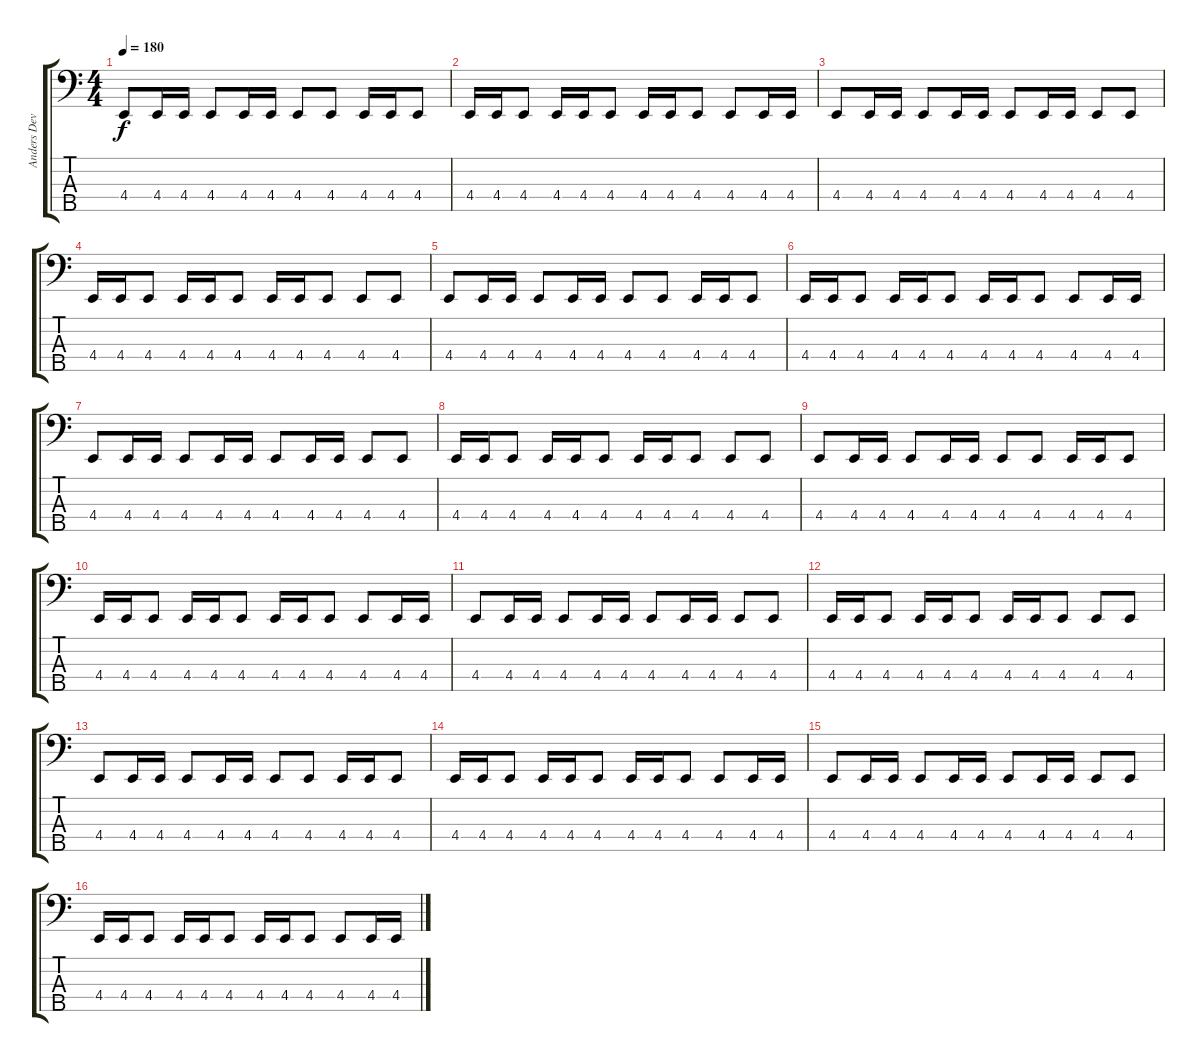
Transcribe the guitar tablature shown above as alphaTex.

\track ("Anders Devillian Lindgrén - bass  " "Anders Dev") {instrument electricbasspick}
\staff {score tabs}
\tuning (Eb2 Bb1 F1 C1 G0) {hide}
\ts (4 4)
\tempo 180
\clef f4
\ks c
4.4.8{dy f} 4.4.16 4.4.16 4.4.8 4.4.16 4.4.16 4.4.8 4.4.8 4.4.16 4.4.16 4.4.8 |
4.4.16 4.4.16 4.4.8 4.4.16 4.4.16 4.4.8 4.4.16 4.4.16 4.4.8 4.4.8 4.4.16 4.4.16 |
4.4.8 4.4.16 4.4.16 4.4.8 4.4.16 4.4.16 4.4.8 4.4.16 4.4.16 4.4.8 4.4.8 |
4.4.16 4.4.16 4.4.8 4.4.16 4.4.16 4.4.8 4.4.16 4.4.16 4.4.8 4.4.8 4.4.8 |
4.4.8 4.4.16 4.4.16 4.4.8 4.4.16 4.4.16 4.4.8 4.4.8 4.4.16 4.4.16 4.4.8 |
4.4.16 4.4.16 4.4.8 4.4.16 4.4.16 4.4.8 4.4.16 4.4.16 4.4.8 4.4.8 4.4.16 4.4.16 |
4.4.8 4.4.16 4.4.16 4.4.8 4.4.16 4.4.16 4.4.8 4.4.16 4.4.16 4.4.8 4.4.8 |
4.4.16 4.4.16 4.4.8 4.4.16 4.4.16 4.4.8 4.4.16 4.4.16 4.4.8 4.4.8 4.4.8 |
4.4.8 4.4.16 4.4.16 4.4.8 4.4.16 4.4.16 4.4.8 4.4.8 4.4.16 4.4.16 4.4.8 |
4.4.16 4.4.16 4.4.8 4.4.16 4.4.16 4.4.8 4.4.16 4.4.16 4.4.8 4.4.8 4.4.16 4.4.16 |
4.4.8 4.4.16 4.4.16 4.4.8 4.4.16 4.4.16 4.4.8 4.4.16 4.4.16 4.4.8 4.4.8 |
4.4.16 4.4.16 4.4.8 4.4.16 4.4.16 4.4.8 4.4.16 4.4.16 4.4.8 4.4.8 4.4.8 |
4.4.8 4.4.16 4.4.16 4.4.8 4.4.16 4.4.16 4.4.8 4.4.8 4.4.16 4.4.16 4.4.8 |
4.4.16 4.4.16 4.4.8 4.4.16 4.4.16 4.4.8 4.4.16 4.4.16 4.4.8 4.4.8 4.4.16 4.4.16 |
4.4.8 4.4.16 4.4.16 4.4.8 4.4.16 4.4.16 4.4.8 4.4.16 4.4.16 4.4.8 4.4.8 |
4.4.16 4.4.16 4.4.8 4.4.16 4.4.16 4.4.8 4.4.16 4.4.16 4.4.8 4.4.8 4.4.16 4.4.16
